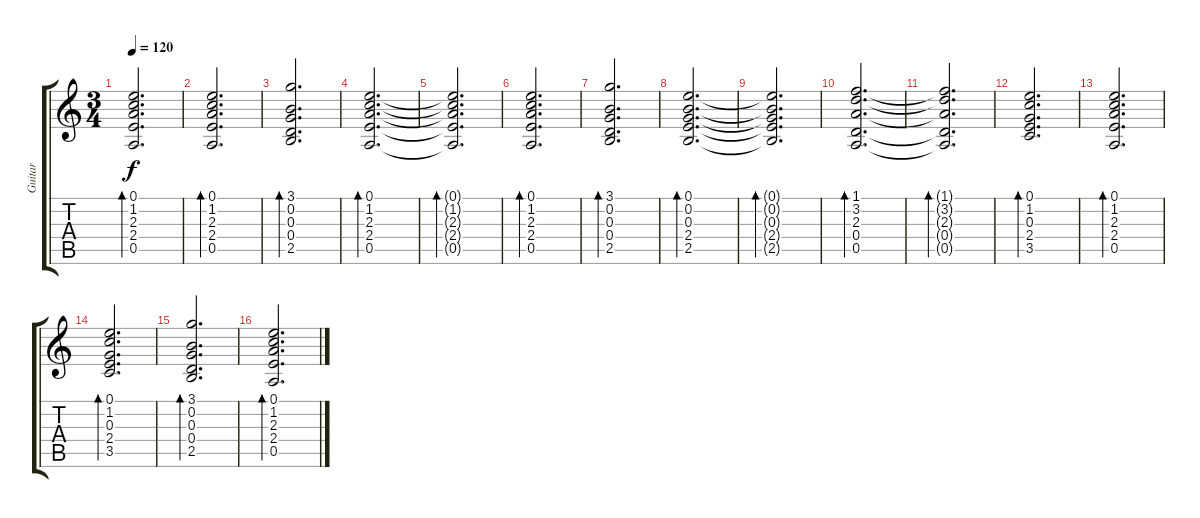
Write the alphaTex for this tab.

\track ("Guitar" "Guitar") {instrument acousticguitarsteel}
\staff {score tabs}
\tuning (E4 B3 G3 D3 A2 E2) {hide}
\ts (3 4)
\tempo 120
\clef g2
\ks c
(0.1{t} 1.2{t} 2.3{t} 2.4{t} 0.5{t}).2{d bd 120 dy f} |
(0.1 1.2 2.3 2.4 0.5).2{d bd 120} |
(3.1 0.2 0.3 0.4 2.5).2{d bd 120} |
(0.1 1.2 2.3 2.4 0.5).2{d bd 120} |
(0.1{t} 1.2{t} 2.3{t} 2.4{t} 0.5{t}).2{d bd 120} |
(0.1 1.2 2.3 2.4 0.5).2{d bd 120} |
(3.1 0.2 0.3 0.4 2.5).2{d bd 120} |
(0.1 0.2 0.3 2.4 2.5).2{d bd 120} |
(0.1{t} 0.2{t} 0.3{t} 2.4{t} 2.5{t}).2{d bd 120} |
(1.1 3.2 2.3 0.4 0.5).2{d bd 120} |
(1.1{t} 3.2{t} 2.3{t} 0.4{t} 0.5{t}).2{d bd 120} |
(0.1 1.2 0.3 2.4 3.5).2{d bd 120} |
(0.1 1.2 2.3 2.4 0.5).2{d bd 120} |
(0.1 1.2 0.3 2.4 3.5).2{d bd 120} |
(3.1 0.2 0.3 0.4 2.5).2{d bd 120} |
(0.1 1.2 2.3 2.4 0.5).2{d bd 120}
